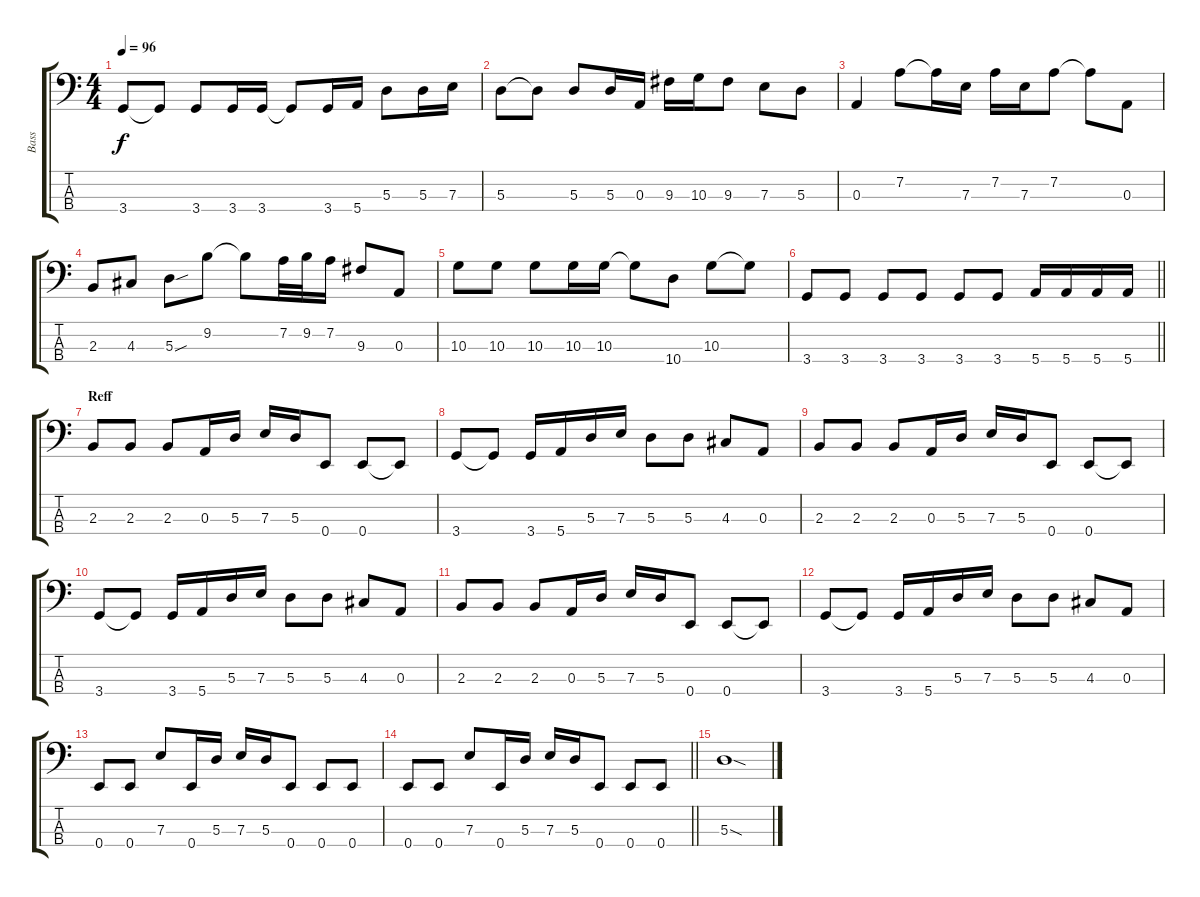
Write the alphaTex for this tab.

\track ("Bass" "Bass") {instrument electricbassfinger}
\staff {score tabs}
\tuning (G2 D2 A1 E1) {hide}
\ts (4 4)
\tempo 96
\clef f4
\ks c
3.4.8{dy f} 3.4{t}.8 3.4.8 3.4.16 3.4.16 3.4{t}.8 3.4.16 5.4.16 5.3.8 5.3.16 7.3.16 |
5.3.8 5.3{t}.8 5.3.8 5.3.16 0.3.16 9.3.16 10.3.16 9.3.8 7.3.8 5.3.8 |
0.3.4 7.2.8 7.2{t}.16 7.3.16 7.2.16 7.3.16 7.2.8 7.2{t}.8 0.3.8 |
2.3.8 4.3.8 5.3{sou}.8 9.2.8 9.2{t}.8 7.2.32 9.2.32 7.2.16 9.3.8 0.3.8 |
10.3.8 10.3.8 10.3.8 10.3.16 10.3.16 10.3{t}.8 10.4.8 10.3.8 10.3{t}.8 |
\barLineRight lightlight
3.4.8 3.4.8 3.4.8 3.4.8 3.4.8 3.4.8 5.4.16 5.4.16 5.4.16 5.4.16 |
\section ("" "Reff")
2.3.8 2.3.8 2.3.8 0.3.16 5.3.16 7.3.16 5.3.16 0.4.8 0.4.8 0.4{t}.8 |
3.4.8 3.4{t}.8 3.4.16 5.4.16 5.3.16 7.3.16 5.3.8 5.3.8 4.3.8 0.3.8 |
2.3.8 2.3.8 2.3.8 0.3.16 5.3.16 7.3.16 5.3.16 0.4.8 0.4.8 0.4{t}.8 |
3.4.8 3.4{t}.8 3.4.16 5.4.16 5.3.16 7.3.16 5.3.8 5.3.8 4.3.8 0.3.8 |
2.3.8 2.3.8 2.3.8 0.3.16 5.3.16 7.3.16 5.3.16 0.4.8 0.4.8 0.4{t}.8 |
3.4.8 3.4{t}.8 3.4.16 5.4.16 5.3.16 7.3.16 5.3.8 5.3.8 4.3.8 0.3.8 |
0.4.8 0.4.8 7.3.8 0.4.16 5.3.16 7.3.16 5.3.16 0.4.8 0.4.8 0.4.8 |
\barLineRight lightlight
0.4.8 0.4.8 7.3.8 0.4.16 5.3.16 7.3.16 5.3.16 0.4.8 0.4.8 0.4.8 |
\section ("" "")
5.3{sod}.1
